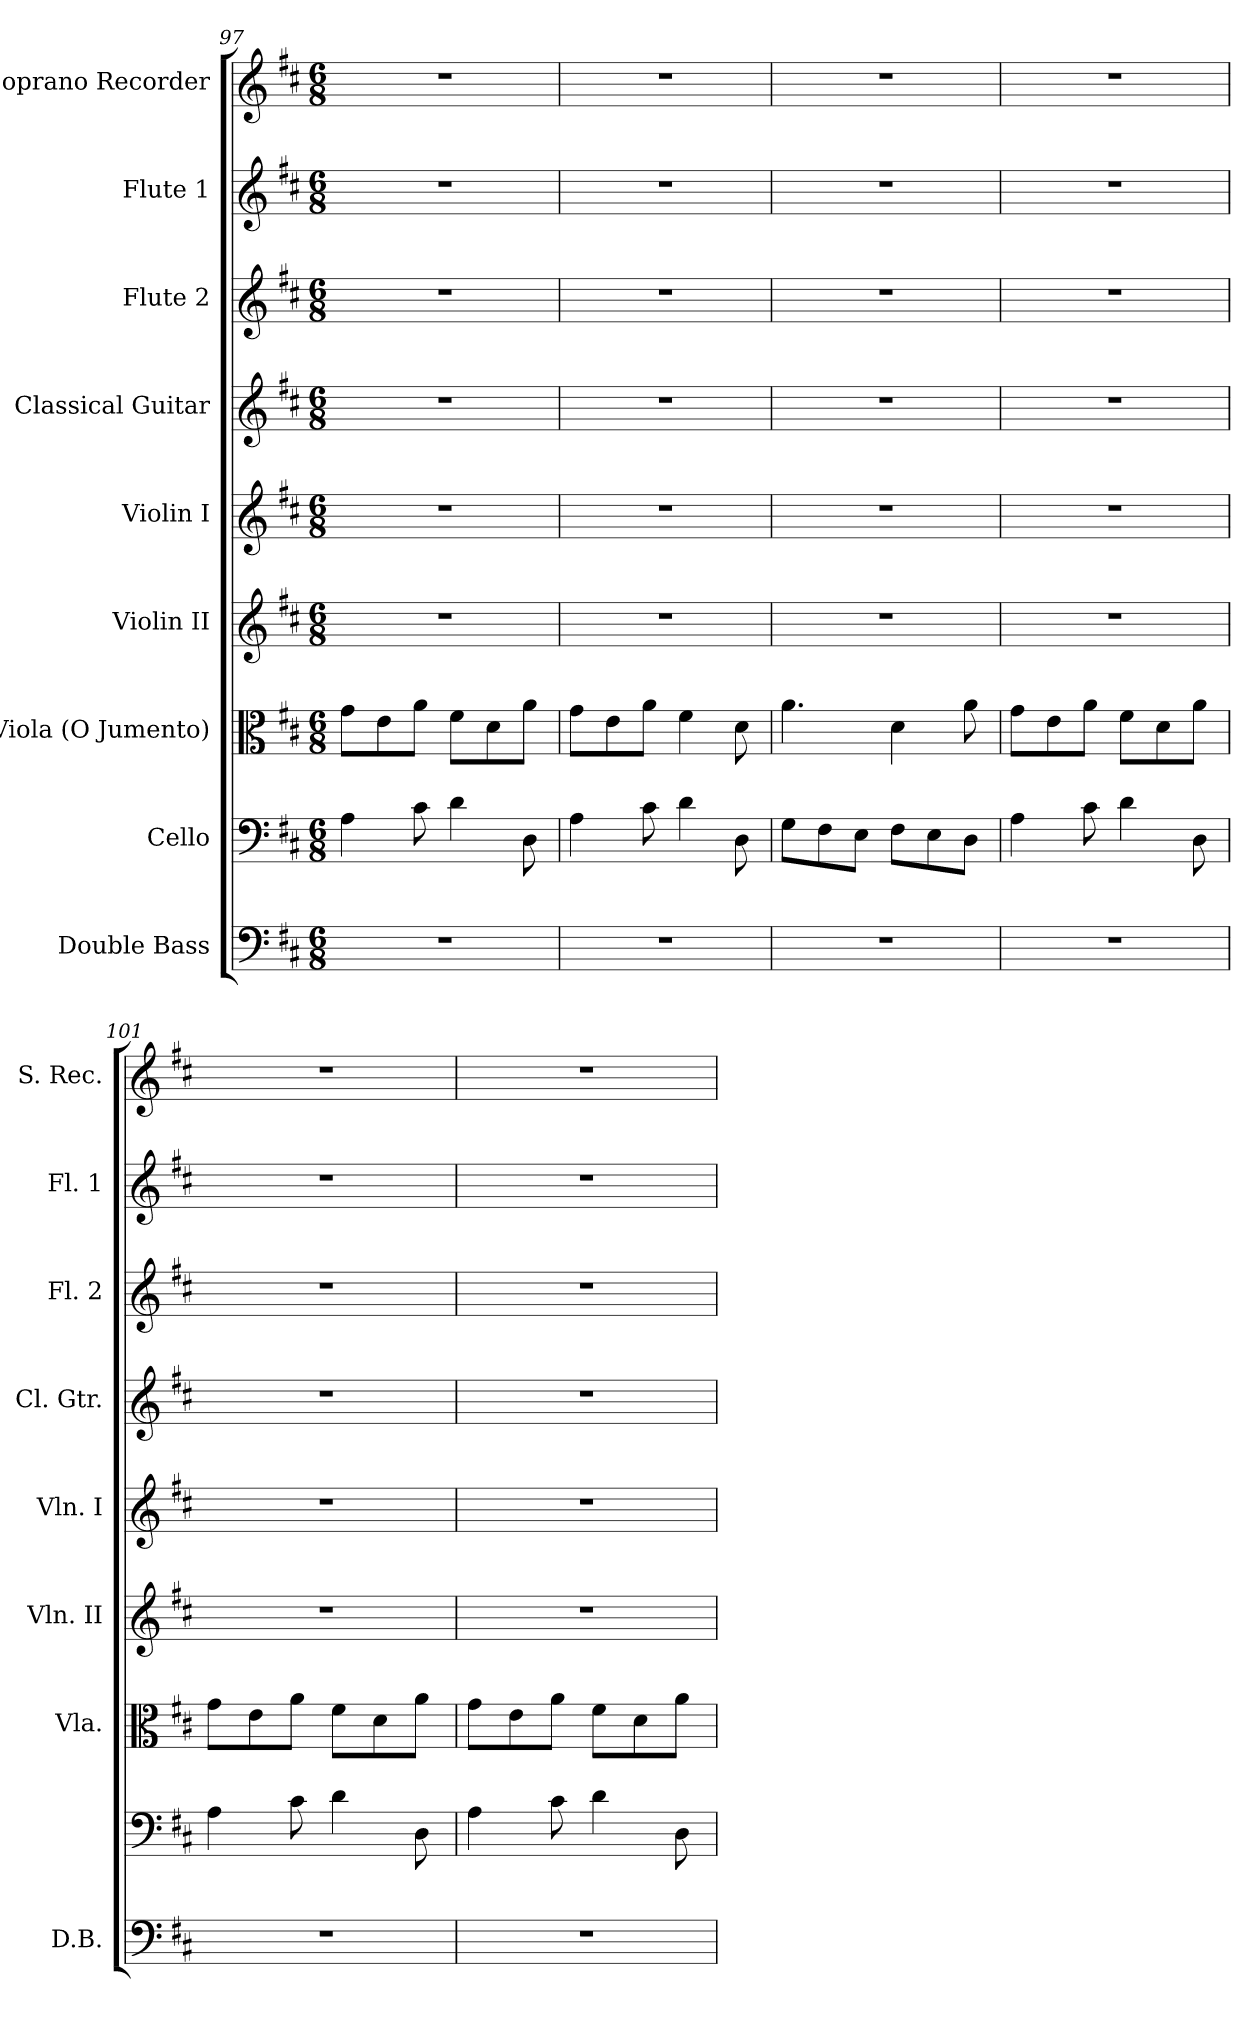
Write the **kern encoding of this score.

**kern	**kern	**kern	**kern	**kern	**kern	**kern	**kern	**kern
*part9	*part8	*part7	*part6	*part5	*part4	*part3	*part2	*part1
*staff9	*staff8	*staff7	*staff6	*staff5	*staff4	*staff3	*staff2	*staff1
*I"Double Bass	*I"Cello	*I"Viola (O Jumento)	*I"Violin II	*I"Violin I	*I"Classical Guitar	*I"Flute 2	*I"Flute 1	*I"Soprano Recorder
*I'D.B.	*	*I'Vla.	*I'Vln. II	*I'Vln. I	*I'Cl. Gtr.	*I'Fl. 2	*I'Fl. 1	*I'S. Rec.
*clefF4	*clefF4	*clefC3	*clefG2	*clefG2	*clefG2	*clefG2	*clefG2	*clefG2
*ITrd7c12	*	*	*	*	*ITrd7c12	*	*	*ITrd-7c-12
*k[f#c#]	*k[f#c#]	*k[f#c#]	*k[f#c#]	*k[f#c#]	*k[f#c#]	*k[f#c#]	*k[f#c#]	*k[f#c#]
*D:	*D:	*D:	*D:	*D:	*D:	*D:	*D:	*D:
*M6/8	*M6/8	*M6/8	*M6/8	*M6/8	*M6/8	*M6/8	*M6/8	*M6/8
=97	=97	=97	=97	=97	=97	=97	=97	=97
2.r	4A\	8g\L	2.r	2.r	2.r	2.r	2.r	2.r
.	.	8e\	.	.	.	.	.	.
.	8c#\	8a\J	.	.	.	.	.	.
.	4d\	8f#\L	.	.	.	.	.	.
.	.	8d\	.	.	.	.	.	.
.	8D\	8a\J	.	.	.	.	.	.
=98	=98	=98	=98	=98	=98	=98	=98	=98
2.r	4A\	8g\L	2.r	2.r	2.r	2.r	2.r	2.r
.	.	8e\	.	.	.	.	.	.
.	8c#\	8a\J	.	.	.	.	.	.
.	4d\	4f#\	.	.	.	.	.	.
.	8D\	8d\	.	.	.	.	.	.
=99	=99	=99	=99	=99	=99	=99	=99	=99
2.r	8G\L	4.a\	2.r	2.r	2.r	2.r	2.r	2.r
.	8F#\	.	.	.	.	.	.	.
.	8E\J	.	.	.	.	.	.	.
.	8F#\L	4d\	.	.	.	.	.	.
.	8E\	.	.	.	.	.	.	.
.	8D\J	8a\	.	.	.	.	.	.
!!LO:PB:g=z
=100	=100	=100	=100	=100	=100	=100	=100	=100
2.r	4A\	8g\L	2.r	2.r	2.r	2.r	2.r	2.r
.	.	8e\	.	.	.	.	.	.
.	8c#\	8a\J	.	.	.	.	.	.
.	4d\	8f#\L	.	.	.	.	.	.
.	.	8d\	.	.	.	.	.	.
.	8D\	8a\J	.	.	.	.	.	.
=101	=101	=101	=101	=101	=101	=101	=101	=101
2.r	4A\	8g\L	2.r	2.r	2.r	2.r	2.r	2.r
.	.	8e\	.	.	.	.	.	.
.	8c#\	8a\J	.	.	.	.	.	.
.	4d\	8f#\L	.	.	.	.	.	.
.	.	8d\	.	.	.	.	.	.
.	8D\	8a\J	.	.	.	.	.	.
=102	=102	=102	=102	=102	=102	=102	=102	=102
2.r	4A\	8g\L	2.r	2.r	2.r	2.r	2.r	2.r
.	.	8e\	.	.	.	.	.	.
.	8c#\	8a\J	.	.	.	.	.	.
.	4d\	8f#\L	.	.	.	.	.	.
.	.	8d\	.	.	.	.	.	.
.	8D\	8a\J	.	.	.	.	.	.
=	=	=	=	=	=	=	=	=
*-	*-	*-	*-	*-	*-	*-	*-	*-
